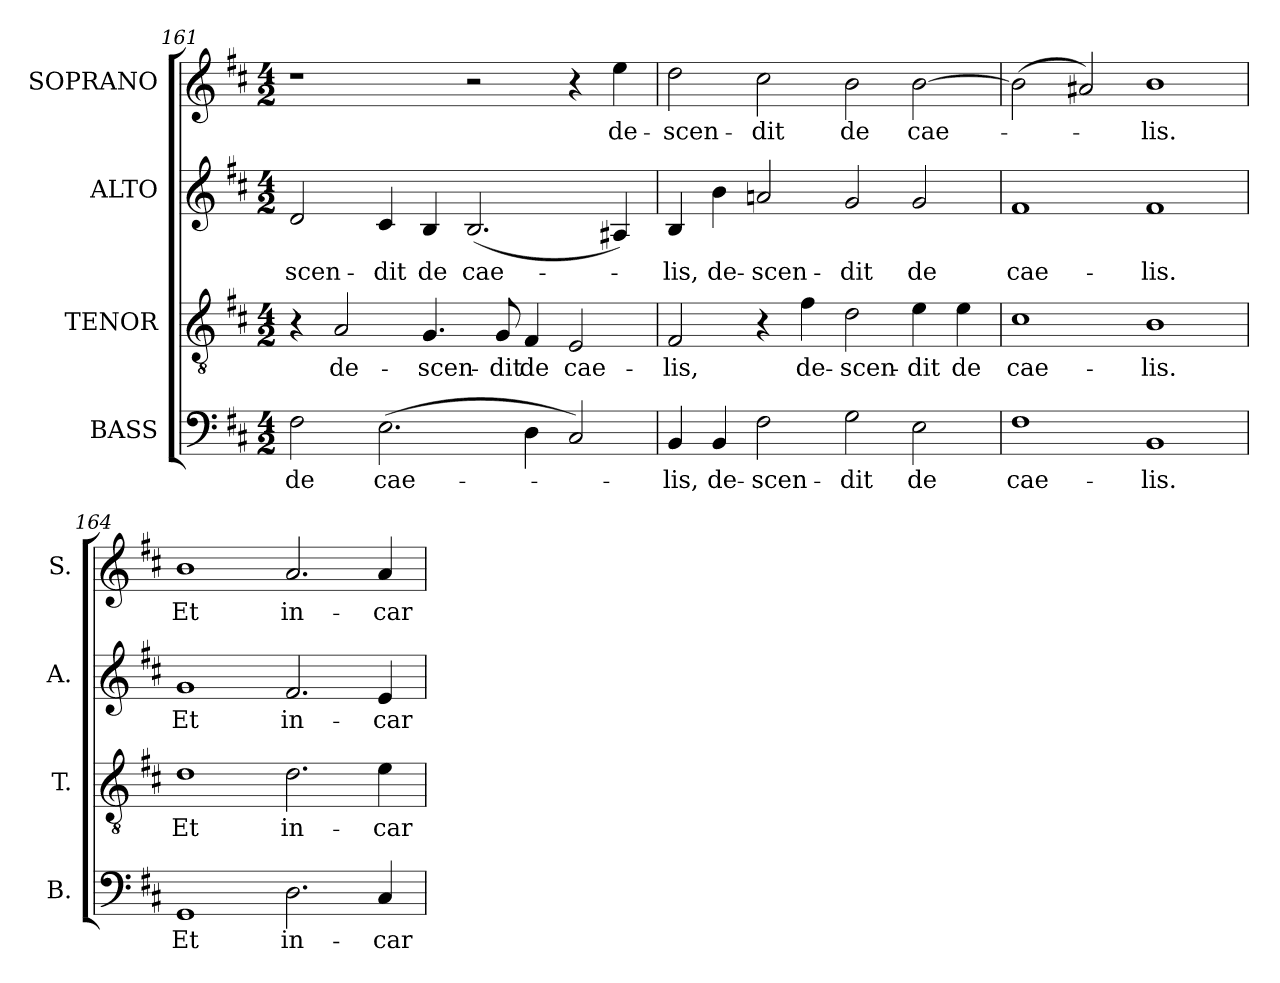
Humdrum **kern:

**kern	**text	**kern	**text	**kern	**text	**kern	**text
*part4	*part4	*part3	*part3	*part2	*part2	*part1	*part1
*staff4	*staff4	*staff3	*staff3	*staff2	*staff2	*staff1	*staff1
*I"BASS	*	*I"TENOR	*	*I"ALTO	*	*I"SOPRANO	*
*I'B.	*	*I'T.	*	*I'A.	*	*I'S.	*
*clefF4	*	*clefGv2	*	*clefG2	*	*clefG2	*
*	*	*ITrd7c12	*	*	*	*	*
*k[f#c#]	*	*k[f#c#]	*	*k[f#c#]	*	*k[f#c#]	*
*D:	*	*D:	*	*D:	*	*D:	*
*M4/2	*	*M4/2	*	*M4/2	*	*M4/2	*
=161	=161	=161	=161	=161	=161	=161	=161
!	!LO:LY:b:color=#000000	!	!	!	!	!	!
!	!	!	!	!	!LO:LY:b:color=#000000	!	!
2F#i\	de	4r	.	2di/	-scen-	1r	.
!	!	!	!LO:LY:b:color=#000000	!	!	!	!
.	.	2AAi/	de-	.	.	.	.
!	!LO:LY:b:color=#000000	!	!	!	!	!	!
!	!	!	!	!	!LO:LY:b:color=#000000	!	!
(2.Ei\	cae-	.	.	4c#i/	-dit	.	.
!	!	!	!LO:LY:b:color=#000000	!	!	!	!
!	!	!	!	!	!LO:LY:b:color=#000000	!	!
.	.	4.GGi/	-scen-	4Bi/	de	.	.
!	!	!	!	!	!LO:LY:b:color=#000000	!	!
.	.	.	.	(2.Bi/	cae-	2r	.
!	!	!	!LO:LY:b:color=#000000	!	!	!	!
.	.	8GGi/	-dit	.	.	.	.
!	!	!	!LO:LY:b:color=#000000	!	!	!	!
4Di\	.	4FF#i/	de	.	.	.	.
!	!	!	!LO:LY:b:color=#000000	!	!	!	!
2C#i/)	.	2EEi/	cae-	.	.	4r	.
!	!	!	!	!	!	!	!LO:LY:b:color=#000000
.	.	.	.	4A#Xi/)	.	4eei\	de-
=162	=162	=162	=162	=162	=162	=162	=162
!	!LO:LY:b:color=#000000	!	!	!	!	!	!
!	!	!	!LO:LY:b:color=#000000	!	!	!	!
!	!	!	!	!	!LO:LY:b:color=#000000	!	!
!	!	!	!	!	!	!	!LO:LY:b:color=#000000
4BBi/	-lis,	2FF#i/	-lis,	4Bi/	-lis,	2ddi\	-scen-
!	!LO:LY:b:color=#000000	!	!	!	!	!	!
!	!	!	!	!	!LO:LY:b:color=#000000	!	!
4BBi/	de-	.	.	4bi\	de-	.	.
!	!LO:LY:b:color=#000000	!	!	!	!	!	!
!	!	!	!	!	!LO:LY:b:color=#000000	!	!
!	!	!	!	!	!	!	!LO:LY:b:color=#000000
2F#i\	-scen-	4r	.	2ani/	-scen-	2cc#i\	-dit
!	!	!	!LO:LY:b:color=#000000	!	!	!	!
.	.	4F#i\	de-	.	.	.	.
!	!LO:LY:b:color=#000000	!	!	!	!	!	!
!	!	!	!LO:LY:b:color=#000000	!	!	!	!
!	!	!	!	!	!LO:LY:b:color=#000000	!	!
!	!	!	!	!	!	!	!LO:LY:b:color=#000000
2Gi\	-dit	2Di\	-scen-	2gi/	-dit	2bi\	de
!	!LO:LY:b:color=#000000	!	!	!	!	!	!
!	!	!	!LO:LY:b:color=#000000	!	!	!	!
!	!	!	!	!	!LO:LY:b:color=#000000	!	!
!	!	!	!	!	!	!	!LO:LY:b:color=#000000
2Ei\	de	4Ei\	-dit	2gi/	de	[2bi\	cae-
!	!	!	!LO:LY:b:color=#000000	!	!	!	!
.	.	4Ei\	de	.	.	.	.
=163	=163	=163	=163	=163	=163	=163	=163
!	!LO:LY:b:color=#000000	!	!	!	!	!	!
!	!	!	!LO:LY:b:color=#000000	!	!	!	!
!	!	!	!	!	!LO:LY:b:color=#000000	!	!
1F#i	cae-	1C#i	cae-	1f#i	cae-	(2bi\]	.
.	.	.	.	.	.	2a#Xi/)	.
!	!LO:LY:b:color=#000000	!	!	!	!	!	!
!	!	!	!LO:LY:b:color=#000000	!	!	!	!
!	!	!	!	!	!LO:LY:b:color=#000000	!	!
!	!	!	!	!	!	!	!LO:LY:b:color=#000000
1BBi	-lis.	1BBi	-lis.	1f#i	-lis.	1bi	-lis.
=164	=164	=164	=164	=164	=164	=164	=164
!	!LO:LY:b:color=#000000	!	!	!	!	!	!
!	!	!	!LO:LY:b:color=#000000	!	!	!	!
!	!	!	!	!	!LO:LY:b:color=#000000	!	!
!	!	!	!	!	!	!	!LO:LY:b:color=#000000
1GGi	Et	1Di	Et	1gi	Et	1bi	Et
!	!LO:LY:b:color=#000000	!	!	!	!	!	!
!	!	!	!LO:LY:b:color=#000000	!	!	!	!
!	!	!	!	!	!LO:LY:b:color=#000000	!	!
!	!	!	!	!	!	!	!LO:LY:b:color=#000000
2.Di\	in-	2.Di\	in-	2.f#i/	in-	2.ai/	in-
!	!LO:LY:b:color=#000000	!	!	!	!	!	!
!	!	!	!LO:LY:b:color=#000000	!	!	!	!
!	!	!	!	!	!LO:LY:b:color=#000000	!	!
!	!	!	!	!	!	!	!LO:LY:b:color=#000000
4C#i/	-car-	4Ei\	-car-	4ei/	-car-	4ai/	-car-
=	=	=	=	=	=	=	=
*-	*-	*-	*-	*-	*-	*-	*-
